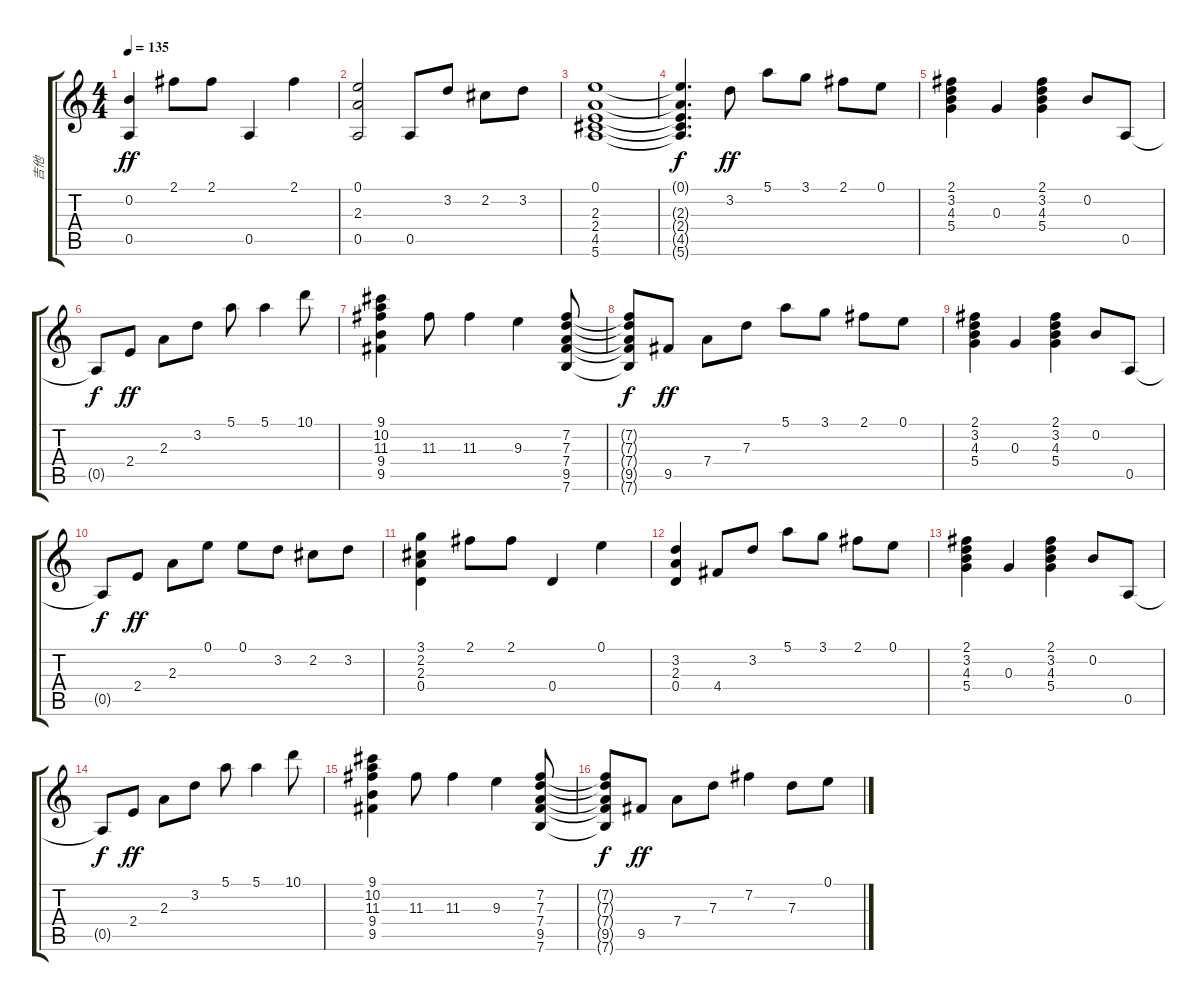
\track ("吉他" "吉他") {instrument electricguitarclean}
\staff {score tabs}
\tuning (E4 B3 G3 D3 A2 E2) {hide}
\ts (4 4)
\tempo 135
\clef g2
\ks c
(0.2 0.5).4{dy ff} 2.1.8 2.1.8 0.5.4 2.1.4 |
(0.1 2.3 0.5).2 0.5.8 3.2.8 2.2.8 3.2.8 |
(0.1 2.3 2.4 4.5 5.6).1 |
(0.1{t} 2.3{t} 2.4{t} 4.5{t} 5.6{t}).4{d dy f} 3.2.8{dy ff} 5.1.8 3.1.8 2.1.8 0.1.8 |
(2.1 3.2 4.3 5.4).4 0.3.4 (2.1 3.2 4.3 5.4).4 0.2.8 0.5.8 |
0.5{t}.8{dy f} 2.4.8{dy ff} 2.3.8 3.2.8 5.1.8 5.1.4 10.1.8 |
(9.1 10.2 11.3 9.4 9.5).4 11.3.8 11.3.4 9.3.4 (7.2 7.3 7.4 9.5 7.6).8 |
(7.2{t} 7.3{t} 7.4{t} 9.5{t} 7.6{t}).8{dy f} 9.5.8{dy ff} 7.4.8 7.3.8 5.1.8 3.1.8 2.1.8 0.1.8 |
(2.1 3.2 4.3 5.4).4 0.3.4 (2.1 3.2 4.3 5.4).4 0.2.8 0.5.8 |
0.5{t}.8{dy f} 2.4.8{dy ff} 2.3.8 0.1.8 0.1.8 3.2.8 2.2.8 3.2.8 |
(3.1 2.2 2.3 0.4).4 2.1.8 2.1.8 0.4.4 0.1.4 |
(3.2 2.3 0.4).4 4.4.8 3.2.8 5.1.8 3.1.8 2.1.8 0.1.8 |
(2.1 3.2 4.3 5.4).4 0.3.4 (2.1 3.2 4.3 5.4).4 0.2.8 0.5.8 |
0.5{t}.8{dy f} 2.4.8{dy ff} 2.3.8 3.2.8 5.1.8 5.1.4 10.1.8 |
(9.1 10.2 11.3 9.4 9.5).4 11.3.8 11.3.4 9.3.4 (7.2 7.3 7.4 9.5 7.6).8 |
(7.2{t} 7.3{t} 7.4{t} 9.5{t} 7.6{t}).8{dy f} 9.5.8{dy ff} 7.4.8 7.3.8 7.2.4 7.3.8 0.1.8
